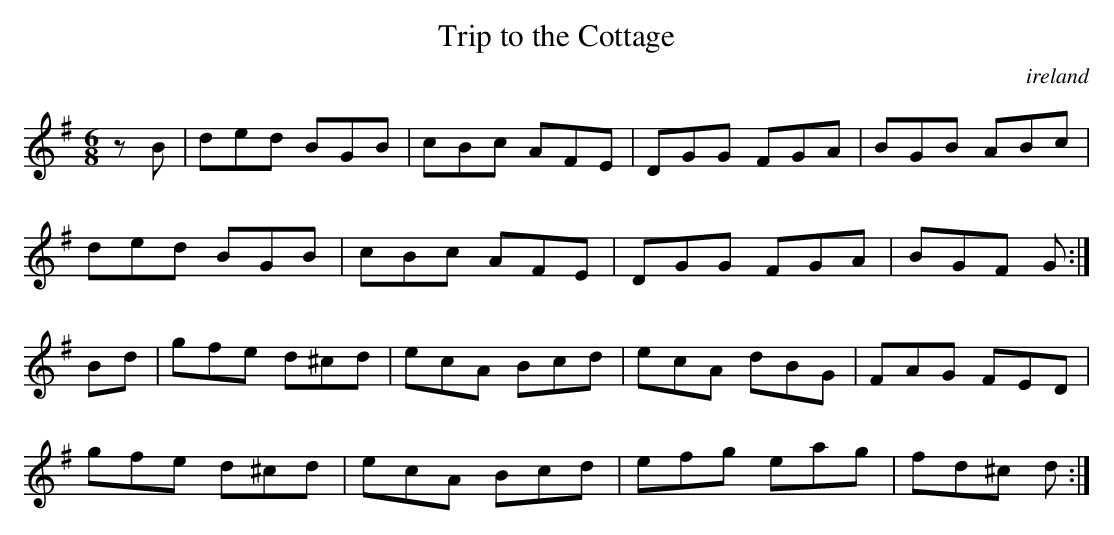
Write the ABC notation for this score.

X:1
T:Trip to the Cottage
O:ireland
M:6/8
L:1/8
K:G Major
zB|ded BGB|cBc AFE|DGG FGA|BGB ABc|!
ded BGB|cBc AFE|DGG FGA|BGF G:|!
Bd|gfe d^cd|ecA Bcd|ecA dBG|FAG FED|!
gfe d^cd|ecA Bcd|efg eag|fd^c d:|!
